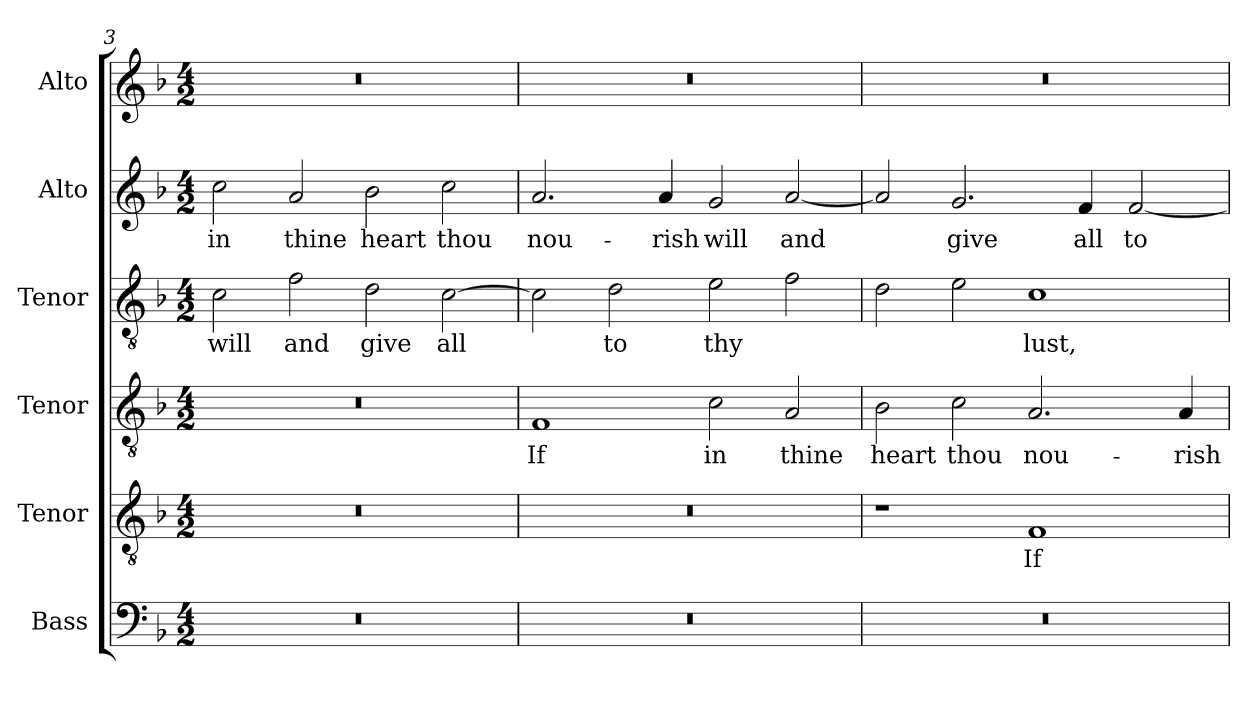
**kern	**kern	**text	**kern	**text	**kern	**text	**kern	**text	**kern
*part6	*part5	*part5	*part4	*part4	*part3	*part3	*part2	*part2	*part1
*staff6	*staff5	*staff5	*staff4	*staff4	*staff3	*staff3	*staff2	*staff2	*staff1
*I"Bass	*I"Tenor	*	*I"Tenor	*	*I"Tenor	*	*I"Alto	*	*I"Alto
*I'B.	*I'T.	*	*I'T.	*	*I'T.	*	*I'A.	*	*I'A.
*clefF4	*clefGv2	*	*clefGv2	*	*clefGv2	*	*clefG2	*	*clefG2
*	*ITrd7c12	*	*ITrd7c12	*	*ITrd7c12	*	*	*	*
*k[b-]	*k[b-]	*	*k[b-]	*	*k[b-]	*	*k[b-]	*	*k[b-]
*F:	*F:	*	*F:	*	*F:	*	*F:	*	*F:
*M4/2	*M4/2	*	*M4/2	*	*M4/2	*	*M4/2	*	*M4/2
=3	=3	=3	=3	=3	=3	=3	=3	=3	=3
!LO:N:vis=1	!LO:N:vis=1	!	!LO:N:vis=1	!	!	!	!	!	!
!	!	!	!	!	!	!LO:LY:b:color=#000000	!	!	!
!	!	!	!	!	!	!	!	!LO:LY:b:color=#000000	!LO:N:vis=1
0r	0r	.	0r	.	2Ci\	will	2cci\	in	0r
!	!	!	!	!	!	!LO:LY:b:color=#000000	!	!	!
!	!	!	!	!	!	!	!	!LO:LY:b:color=#000000	!
.	.	.	.	.	2Fi\	and	2ai/	thine	.
!	!	!	!	!	!	!LO:LY:b:color=#000000	!	!	!
!	!	!	!	!	!	!	!	!LO:LY:b:color=#000000	!
.	.	.	.	.	2Di\	give	2b-i\	heart	.
!	!	!	!	!	!	!LO:LY:b:color=#000000	!	!	!
!	!	!	!	!	!	!	!	!LO:LY:b:color=#000000	!
.	.	.	.	.	[2Ci\	all	2cci\	thou	.
=4	=4	=4	=4	=4	=4	=4	=4	=4	=4
!LO:N:vis=1	!LO:N:vis=1	!	!	!	!	!	!	!	!
!	!	!	!	!LO:LY:b:color=#000000	!	!	!	!	!
!	!	!	!	!	!	!	!	!LO:LY:b:color=#000000	!LO:N:vis=1
0r	0r	.	1FFi	If	2Ci\]	.	2.ai/	nou-	0r
!	!	!	!	!	!	!LO:LY:b:color=#000000	!	!	!
.	.	.	.	.	2Di\	to	.	.	.
!	!	!	!	!	!	!	!	!LO:LY:b:color=#000000	!
.	.	.	.	.	.	.	4ai/	-rish	.
!	!	!	!	!LO:LY:b:color=#000000	!	!	!	!	!
!	!	!	!	!	!	!LO:LY:b:color=#000000	!	!	!
!	!	!	!	!	!	!	!	!LO:LY:b:color=#000000	!
.	.	.	2Ci\	in	2Ei\	thy	2gi/	will	.
!	!	!	!	!LO:LY:b:color=#000000	!	!	!	!	!
!	!	!	!	!	!	!	!	!LO:LY:b:color=#000000	!
.	.	.	2AAi/	thine	2Fi\	.	[2ai/	and	.
!!LO:LB:g=z
=5	=5	=5	=5	=5	=5	=5	=5	=5	=5
!LO:N:vis=1	!	!	!	!	!	!	!	!	!
!	!	!	!	!LO:LY:b:color=#000000	!	!	!	!	!LO:N:vis=1
0r	1r	.	2BB-i\	heart	2Di\	.	2ai/]	.	0r
!	!	!	!	!LO:LY:b:color=#000000	!	!	!	!	!
!	!	!	!	!	!	!	!	!LO:LY:b:color=#000000	!
.	.	.	2Ci\	thou	2Ei\	.	2.gi/	give	.
!	!	!LO:LY:b:color=#000000	!	!	!	!	!	!	!
!	!	!	!	!LO:LY:b:color=#000000	!	!	!	!	!
!	!	!	!	!	!	!LO:LY:b:color=#000000	!	!	!
.	1FFi	If	2.AAi/	nou-	1Ci	lust,	.	.	.
!	!	!	!	!	!	!	!	!LO:LY:b:color=#000000	!
.	.	.	.	.	.	.	4fi/	all	.
!	!	!	!	!	!	!	!	!LO:LY:b:color=#000000	!
.	.	.	.	.	.	.	[2fi/	to	.
!	!	!	!	!LO:LY:b:color=#000000	!	!	!	!	!
.	.	.	4AAi/	-rish	.	.	.	.	.
=	=	=	=	=	=	=	=	=	=
*-	*-	*-	*-	*-	*-	*-	*-	*-	*-
